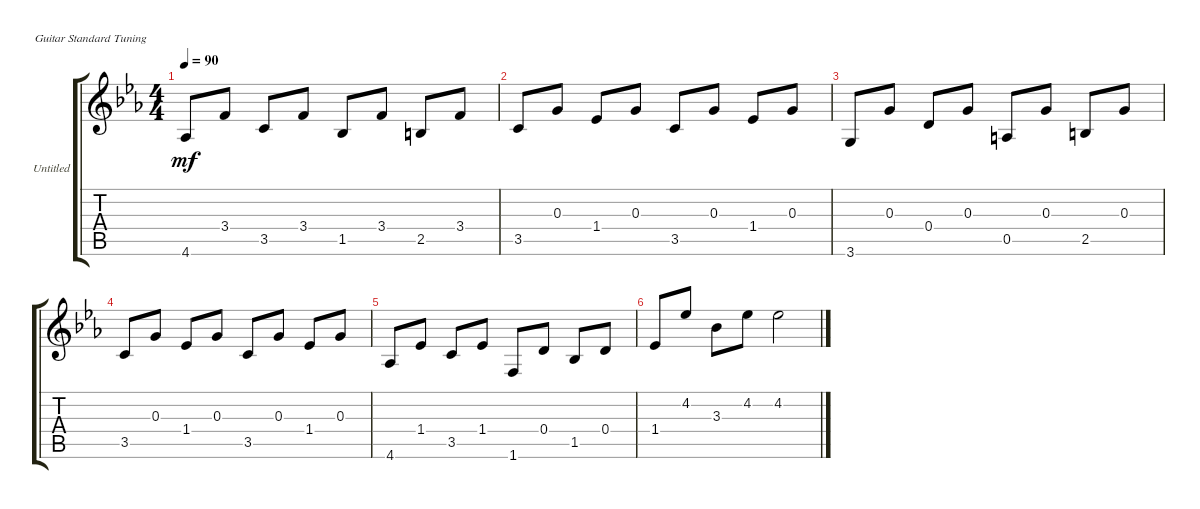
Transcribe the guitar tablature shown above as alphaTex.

\bracketExtendMode groupsimilarinstruments
\firstSystemTrackNameOrientation horizontal
\otherSystemsTrackNameOrientation horizontal
\track ("Untitled" "Untitled") {instrument acousticguitarnylon}
\staff {score tabs}
\tuning (E4 B3 G3 D3 A2 E2)
\ts (4 4)
\tempo 90
\clef g2
\ks eb
4.6.8{dy mf} 3.4.8 3.5.8 3.4.8 1.5.8 3.4.8 2.5.8 3.4.8 |
3.5.8 0.3.8 1.4.8 0.3.8 3.5.8 0.3.8 1.4.8 0.3.8 |
3.6.8 0.3.8 0.4.8 0.3.8 0.5.8 0.3.8 2.5.8 0.3.8 |
3.5.8 0.3.8 1.4.8 0.3.8 3.5.8 0.3.8 1.4.8 0.3.8 |
4.6.8 1.4.8 3.5.8 1.4.8 1.6.8 0.4.8 1.5.8 0.4.8 |
1.4.8 4.2.8 3.3.8 4.2.8 4.2.2
